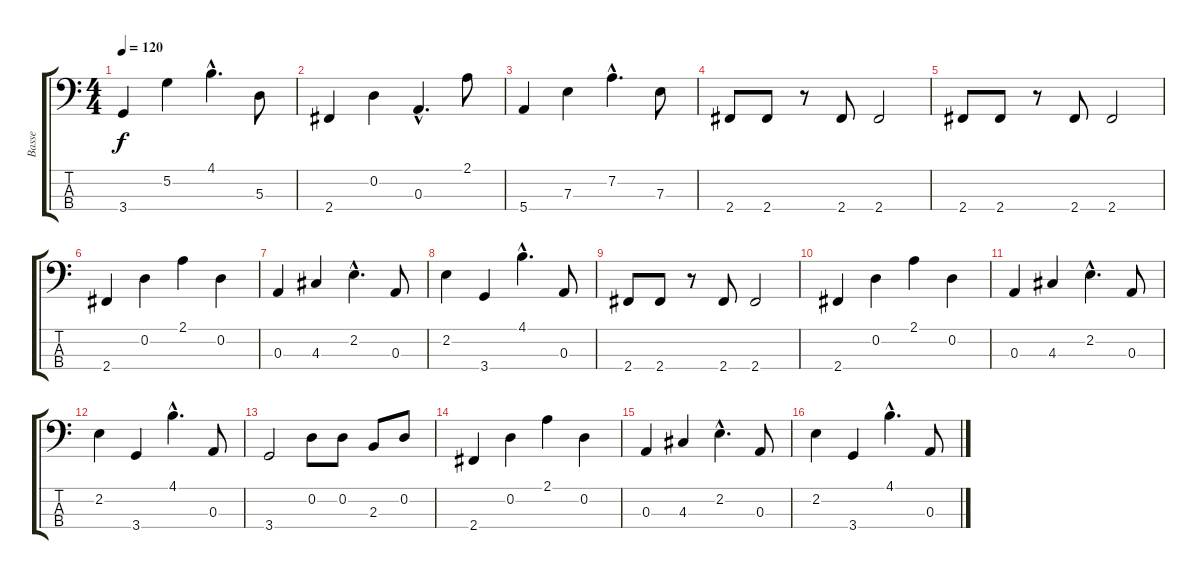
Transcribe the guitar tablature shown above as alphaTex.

\track ("Basse" "Basse") {instrument electricbasspick}
\staff {score tabs}
\tuning (G2 D2 A1 E1) {hide}
\ts (4 4)
\tempo 120
\clef f4
\ks c
3.4.4{dy f} 5.2.4 4.1{hac}.4{d} 5.3.8 |
2.4.4 0.2.4 0.3{hac}.4{d} 2.1.8 |
5.4.4 7.3.4 7.2{hac}.4{d} 7.3.8 |
2.4.8 2.4.8 r.8 2.4.8 2.4.2 |
2.4.8 2.4.8 r.8 2.4.8 2.4.2 |
2.4.4 0.2.4 2.1.4 0.2.4 |
0.3.4 4.3.4 2.2{hac}.4{d} 0.3.8 |
2.2.4 3.4.4 4.1{hac}.4{d} 0.3.8 |
2.4.8 2.4.8 r.8 2.4.8 2.4.2 |
2.4.4 0.2.4 2.1.4 0.2.4 |
0.3.4 4.3.4 2.2{hac}.4{d} 0.3.8 |
2.2.4 3.4.4 4.1{hac}.4{d} 0.3.8 |
3.4.2 0.2.8 0.2.8 2.3.8 0.2.8 |
2.4.4 0.2.4 2.1.4 0.2.4 |
0.3.4 4.3.4 2.2{hac}.4{d} 0.3.8 |
2.2.4 3.4.4 4.1{hac}.4{d} 0.3.8
